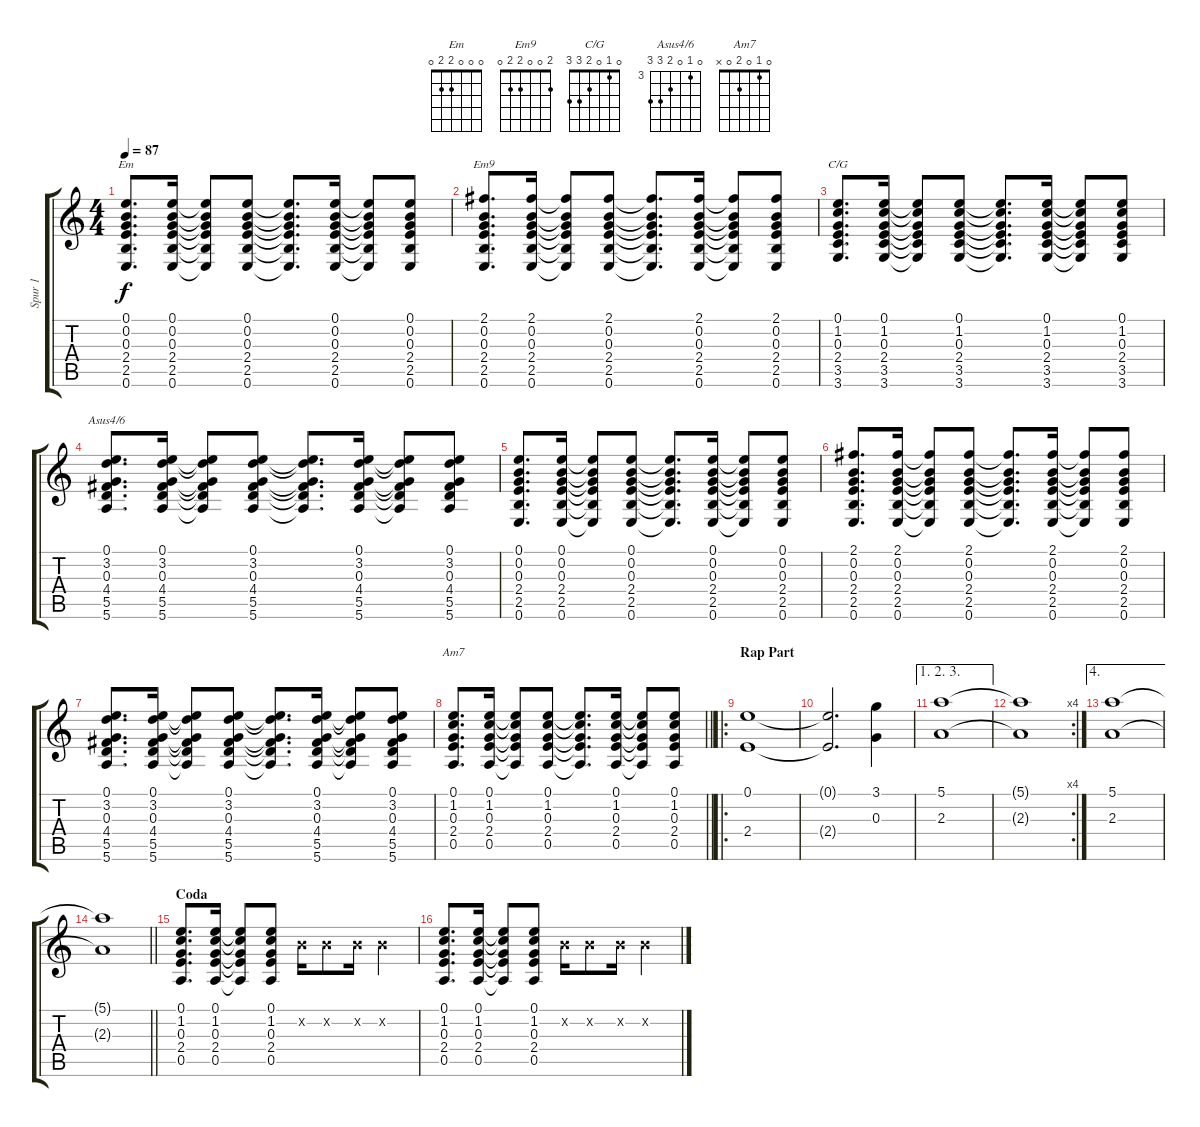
\track ("Spur 1" "Spur 1") {instrument distortionguitar}
\staff {score tabs}
\tuning (E4 B3 G3 D3 A2 E2) {hide}
\chord ("Em" 0 0 0 2 2 0)
\chord ("Em9" 2 0 0 2 2 0)
\chord ("C/G" 0 1 0 2 3 3)
\chord ("Asus4/6" 0 3 0 4 5 5) {firstfret 3}
\chord ("Am7" 0 1 0 2 0 x)
\ts (4 4)
\tempo 87
\clef g2
\ks c
(0.1 0.2 0.3 2.4 2.5 0.6).8{d ch "Em" dy f} (0.1 0.2 0.3 2.4 2.5 0.6).16 (0.1{t} 0.2{t} 0.3{t} 2.4{t} 2.5{t} 0.6{t}).8 (0.1 0.2 0.3 2.4 2.5 0.6).8 (0.1{t} 0.2{t} 0.3{t} 2.4{t} 2.5{t} 0.6{t}).8{d} (0.1 0.2 0.3 2.4 2.5 0.6).16 (0.1{t} 0.2{t} 0.3{t} 2.4{t} 2.5{t} 0.6{t}).8 (0.1 0.2 0.3 2.4 2.5 0.6).8 |
(2.1 0.2 0.3 2.4 2.5 0.6).8{d ch "Em9"} (2.1 0.2 0.3 2.4 2.5 0.6).16 (2.1{t} 0.2{t} 0.3{t} 2.4{t} 2.5{t} 0.6{t}).8 (2.1 0.2 0.3 2.4 2.5 0.6).8 (2.1{t} 0.2{t} 0.3{t} 2.4{t} 2.5{t} 0.6{t}).8{d} (2.1 0.2 0.3 2.4 2.5 0.6).16 (2.1{t} 0.2{t} 0.3{t} 2.4{t} 2.5{t} 0.6{t}).8 (2.1 0.2 0.3 2.4 2.5 0.6).8 |
(0.1 1.2 0.3 2.4 3.5 3.6).8{d ch "C/G"} (0.1 1.2 0.3 2.4 3.5 3.6).16 (0.1{t} 1.2{t} 0.3{t} 2.4{t} 3.5{t} 3.6{t}).8 (0.1 1.2 0.3 2.4 3.5 3.6).8 (0.1{t} 1.2{t} 0.3{t} 2.4{t} 3.5{t} 3.6{t}).8{d} (0.1 1.2 0.3 2.4 3.5 3.6).16 (0.1{t} 1.2{t} 0.3{t} 2.4{t} 3.5{t} 3.6{t}).8 (0.1 1.2 0.3 2.4 3.5 3.6).8 |
(0.1 3.2 0.3 4.4 5.5 5.6).8{d ch "Asus4/6"} (0.1 3.2 0.3 4.4 5.5 5.6).16 (0.1{t} 3.2{t} 0.3{t} 4.4{t} 5.5{t} 5.6{t}).8 (0.1 3.2 0.3 4.4 5.5 5.6).8 (0.1{t} 3.2{t} 0.3{t} 4.4{t} 5.5{t} 5.6{t}).8{d} (0.1 3.2 0.3 4.4 5.5 5.6).16 (0.1{t} 3.2{t} 0.3{t} 4.4{t} 5.5{t} 5.6{t}).8 (0.1 3.2 0.3 4.4 5.5 5.6).8 |
(0.1 0.2 0.3 2.4 2.5 0.6).8{d} (0.1 0.2 0.3 2.4 2.5 0.6).16 (0.1{t} 0.2{t} 0.3{t} 2.4{t} 2.5{t} 0.6{t}).8 (0.1 0.2 0.3 2.4 2.5 0.6).8 (0.1{t} 0.2{t} 0.3{t} 2.4{t} 2.5{t} 0.6{t}).8{d} (0.1 0.2 0.3 2.4 2.5 0.6).16 (0.1{t} 0.2{t} 0.3{t} 2.4{t} 2.5{t} 0.6{t}).8 (0.1 0.2 0.3 2.4 2.5 0.6).8 |
(2.1 0.2 0.3 2.4 2.5 0.6).8{d} (2.1 0.2 0.3 2.4 2.5 0.6).16 (2.1{t} 0.2{t} 0.3{t} 2.4{t} 2.5{t} 0.6{t}).8 (2.1 0.2 0.3 2.4 2.5 0.6).8 (2.1{t} 0.2{t} 0.3{t} 2.4{t} 2.5{t} 0.6{t}).8{d} (2.1 0.2 0.3 2.4 2.5 0.6).16 (2.1{t} 0.2{t} 0.3{t} 2.4{t} 2.5{t} 0.6{t}).8 (2.1 0.2 0.3 2.4 2.5 0.6).8 |
(0.1 3.2 0.3 4.4 5.5 5.6).8{d} (0.1 3.2 0.3 4.4 5.5 5.6).16 (0.1{t} 3.2{t} 0.3{t} 4.4{t} 5.5{t} 5.6{t}).8 (0.1 3.2 0.3 4.4 5.5 5.6).8 (0.1{t} 3.2{t} 0.3{t} 4.4{t} 5.5{t} 5.6{t}).8{d} (0.1 3.2 0.3 4.4 5.5 5.6).16 (0.1{t} 3.2{t} 0.3{t} 4.4{t} 5.5{t} 5.6{t}).8 (0.1 3.2 0.3 4.4 5.5 5.6).8 |
\barLineRight lightlight
(0.1 1.2 0.3 2.4 0.5).8{d ch "Am7"} (0.1 1.2 0.3 2.4 0.5).16 (0.1{t} 1.2{t} 0.3{t} 2.4{t} 0.5{t}).8 (0.1 1.2 0.3 2.4 0.5).8 (0.1{t} 1.2{t} 0.3{t} 2.4{t} 0.5{t}).8{d} (0.1 1.2 0.3 2.4 0.5).16 (0.1{t} 1.2{t} 0.3{t} 2.4{t} 0.5{t}).8 (0.1 1.2 0.3 2.4 0.5).8 |
\ro
\section ("" "Rap Part")
(0.1 2.4).1 |
(0.1{t} 2.4{t}).2{d} (3.1 0.3).4 |
\ae (1 2 3)
(5.1 2.3).1 |
\rc 4
(5.1{t} 2.3{t}).1 |
\ae 4
(5.1 2.3).1 |
\barLineRight lightlight
(5.1{t} 2.3{t}).1 |
\section ("" "Coda")
(0.1 1.2 0.3 2.4 0.5).8{d} (0.1 1.2 0.3 2.4 0.5).16 (0.1{t} 1.2{t} 0.3{t} 2.4{t} 0.5{t}).8 (0.1 1.2 0.3 2.4 0.5).8 0.2{x}.16 0.2{x}.8 0.2{x}.16 0.2{x}.4 |
(0.1 1.2 0.3 2.4 0.5).8{d} (0.1 1.2 0.3 2.4 0.5).16 (0.1{t} 1.2{t} 0.3{t} 2.4{t} 0.5{t}).8 (0.1 1.2 0.3 2.4 0.5).8 0.2{x}.16 0.2{x}.8 0.2{x}.16 0.2{x}.4
